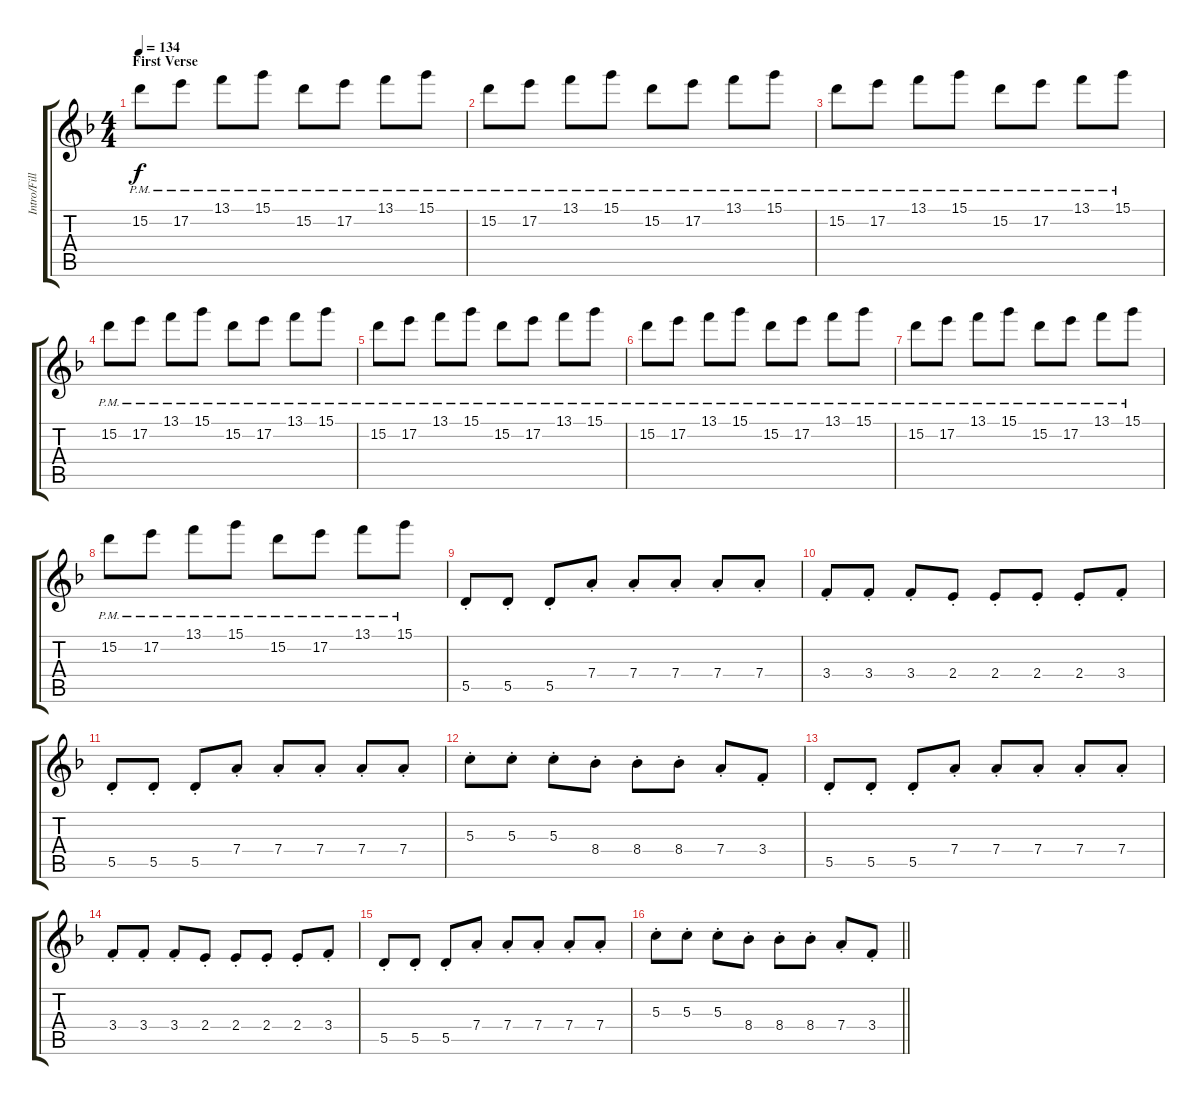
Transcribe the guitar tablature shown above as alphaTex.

\track ("Intro/Fills" "Intro/Fill") {instrument overdrivenguitar}
\staff {score tabs}
\tuning (E4 B3 G3 D3 A2 D2) {hide}
\ts (4 4)
\section ("" "First Verse")
\tempo 134
\clef g2
\ks f
15.2{pm}.8{dy f} 17.2{pm}.8 13.1{pm}.8 15.1{pm}.8 15.2{pm}.8 17.2{pm}.8 13.1{pm}.8 15.1{pm}.8 |
15.2{pm}.8 17.2{pm}.8 13.1{pm}.8 15.1{pm}.8 15.2{pm}.8 17.2{pm}.8 13.1{pm}.8 15.1{pm}.8 |
15.2{pm}.8 17.2{pm}.8 13.1{pm}.8 15.1{pm}.8 15.2{pm}.8 17.2{pm}.8 13.1{pm}.8 15.1{pm}.8 |
15.2{pm}.8 17.2{pm}.8 13.1{pm}.8 15.1{pm}.8 15.2{pm}.8 17.2{pm}.8 13.1{pm}.8 15.1{pm}.8 |
15.2{pm}.8 17.2{pm}.8 13.1{pm}.8 15.1{pm}.8 15.2{pm}.8 17.2{pm}.8 13.1{pm}.8 15.1{pm}.8 |
15.2{pm}.8 17.2{pm}.8 13.1{pm}.8 15.1{pm}.8 15.2{pm}.8 17.2{pm}.8 13.1{pm}.8 15.1{pm}.8 |
15.2{pm}.8 17.2{pm}.8 13.1{pm}.8 15.1{pm}.8 15.2{pm}.8 17.2{pm}.8 13.1{pm}.8 15.1{pm}.8 |
15.2{pm}.8 17.2{pm}.8 13.1{pm}.8 15.1{pm}.8 15.2{pm}.8 17.2{pm}.8 13.1{pm}.8 15.1{pm}.8 |
5.5{st}.8 5.5{st}.8 5.5{st}.8 7.4{st}.8 7.4{st}.8 7.4{st}.8 7.4{st}.8 7.4{st}.8 |
3.4{st}.8 3.4{st}.8 3.4{st}.8 2.4{st}.8 2.4{st}.8 2.4{st}.8 2.4{st}.8 3.4{st}.8 |
5.5{st}.8 5.5{st}.8 5.5{st}.8 7.4{st}.8 7.4{st}.8 7.4{st}.8 7.4{st}.8 7.4{st}.8 |
5.3{st}.8 5.3{st}.8 5.3{st}.8 8.4{st}.8 8.4{st}.8 8.4{st}.8 7.4{st}.8 3.4{st}.8 |
5.5{st}.8 5.5{st}.8 5.5{st}.8 7.4{st}.8 7.4{st}.8 7.4{st}.8 7.4{st}.8 7.4{st}.8 |
3.4{st}.8 3.4{st}.8 3.4{st}.8 2.4{st}.8 2.4{st}.8 2.4{st}.8 2.4{st}.8 3.4{st}.8 |
5.5{st}.8 5.5{st}.8 5.5{st}.8 7.4{st}.8 7.4{st}.8 7.4{st}.8 7.4{st}.8 7.4{st}.8 |
\barLineRight lightlight
5.3{st}.8 5.3{st}.8 5.3{st}.8 8.4{st}.8 8.4{st}.8 8.4{st}.8 7.4{st}.8 3.4{st}.8
